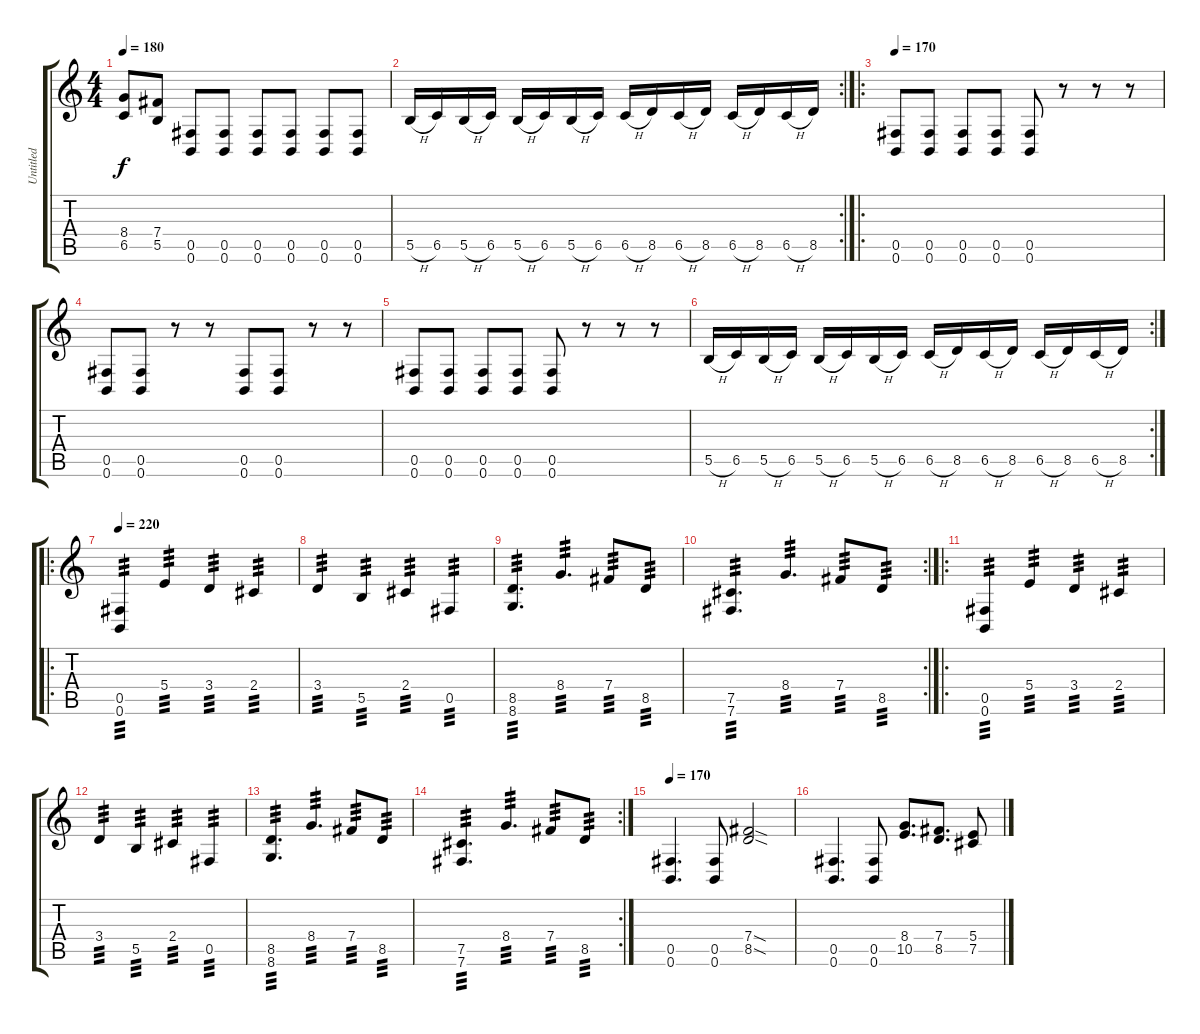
\track ("Untitled" "Untitled") {instrument distortionguitar}
\staff {score tabs}
\tuning (Db4 Ab3 E3 B2 Gb2 B1) {hide}
\ts (4 4)
\tempo 180
\clef g2
\ks c
(8.4 6.5).8{dy f} (7.4 5.5).8 (0.5 0.6).8 (0.5 0.6).8 (0.5 0.6).8 (0.5 0.6).8 (0.5 0.6).8 (0.5 0.6).8 |
\rc 2
5.5{h}.16 6.5.16 5.5{h}.16 6.5.16 5.5{h}.16 6.5.16 5.5{h}.16 6.5.16 6.5{h}.16 8.5.16 6.5{h}.16 8.5.16 6.5{h}.16 8.5.16 6.5{h}.16 8.5.16 |
\ro
\tempo 170
(0.5 0.6).8 (0.5 0.6).8 (0.5 0.6).8 (0.5 0.6).8 (0.5 0.6).8 r.8 r.8 r.8 |
(0.5 0.6).8 (0.5 0.6).8 r.8 r.8 (0.5 0.6).8 (0.5 0.6).8 r.8 r.8 |
(0.5 0.6).8 (0.5 0.6).8 (0.5 0.6).8 (0.5 0.6).8 (0.5 0.6).8 r.8 r.8 r.8 |
\rc 2
5.5{h}.16 6.5.16 5.5{h}.16 6.5.16 5.5{h}.16 6.5.16 5.5{h}.16 6.5.16 6.5{h}.16 8.5.16 6.5{h}.16 8.5.16 6.5{h}.16 8.5.16 6.5{h}.16 8.5.16 |
\ro
\tempo 220
(0.5 0.6).4{tp 3} 5.4.4{tp 3} 3.4.4{tp 3} 2.4.4{tp 3} |
3.4.4{tp 3} 5.5.4{tp 3} 2.4.4{tp 3} 0.5.4{tp 3} |
(8.5 8.6).4{d tp 3} 8.4.4{d tp 3} 7.4.8{tp 3} 8.5.8{tp 3} |
\rc 2
(7.5 7.6).4{d tp 3} 8.4.4{d tp 3} 7.4.8{tp 3} 8.5.8{tp 3} |
\ro
(0.5 0.6).4{tp 3} 5.4.4{tp 3} 3.4.4{tp 3} 2.4.4{tp 3} |
3.4.4{tp 3} 5.5.4{tp 3} 2.4.4{tp 3} 0.5.4{tp 3} |
(8.5 8.6).4{d tp 3} 8.4.4{d tp 3} 7.4.8{tp 3} 8.5.8{tp 3} |
\rc 2
(7.5 7.6).4{d tp 3} 8.4.4{d tp 3} 7.4.8{tp 3} 8.5.8{tp 3} |
\tempo 170
(0.5 0.6).4{d} (0.5 0.6).8 (7.4{sod} 8.5{sod}).2 |
(0.5 0.6).4{d} (0.5 0.6).8 (8.4 10.5).8{d} (7.4 8.5).8{d} (5.4 7.5).8
